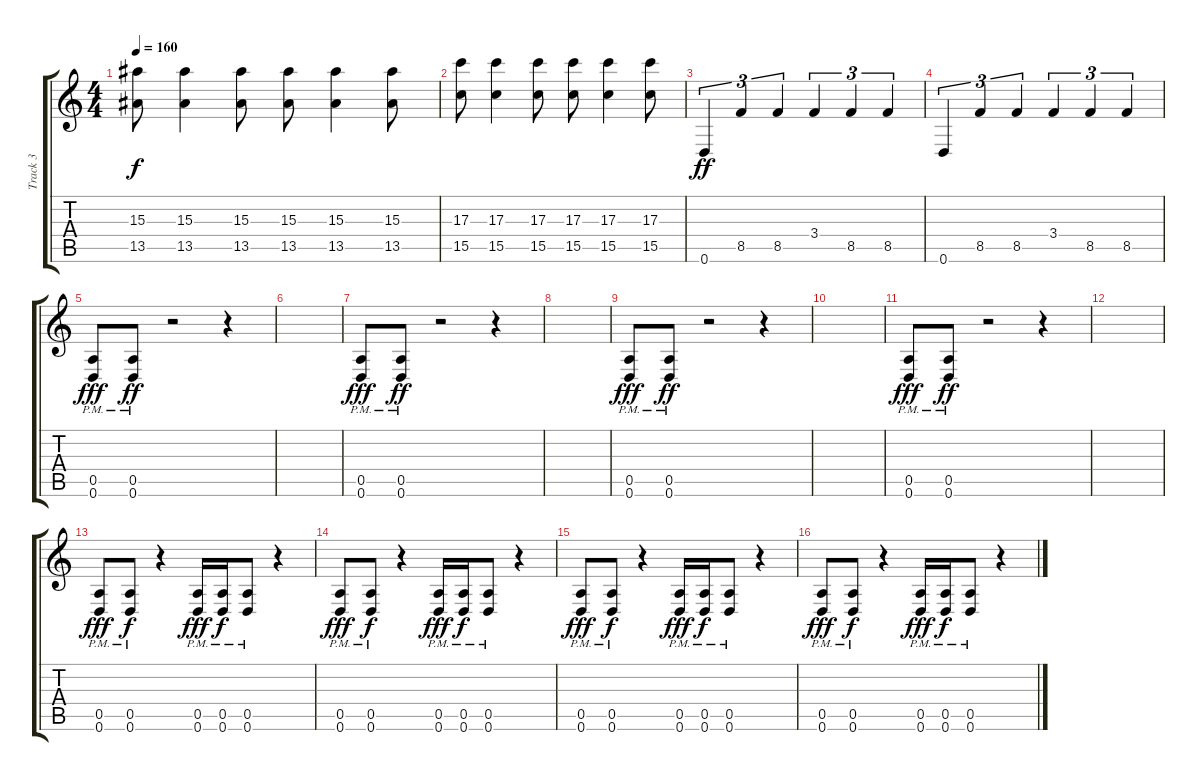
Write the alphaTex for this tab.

\track ("Track 3" "Track 3") {instrument distortionguitar}
\staff {score tabs}
\tuning (E4 B3 G3 D3 A2 D2) {hide}
\ts (4 4)
\tempo 160
\clef g2
\ks c
(15.3 13.5).8{dy f} (15.3 13.5).4 (15.3 13.5).8 (15.3 13.5).8 (15.3 13.5).4 (15.3 13.5).8 |
(17.3 15.5).8 (17.3 15.5).4 (17.3 15.5).8 (17.3 15.5).8 (17.3 15.5).4 (17.3 15.5).8 |
0.6.4{tu (3 2) dy ff} 8.5.4{tu (3 2)} 8.5.4{tu (3 2)} 3.4.4{tu (3 2)} 8.5.4{tu (3 2)} 8.5.4{tu (3 2)} |
0.6.4{tu (3 2)} 8.5.4{tu (3 2)} 8.5.4{tu (3 2)} 3.4.4{tu (3 2)} 8.5.4{tu (3 2)} 8.5.4{tu (3 2)} |
(0.5{pm} 0.6{pm}).8{dy fff} (0.5{pm} 0.6{pm}).8{dy ff} r.2 r.4 |
|
(0.5{pm} 0.6{pm}).8{dy fff} (0.5{pm} 0.6{pm}).8{dy ff} r.2 r.4 |
|
(0.5{pm} 0.6{pm}).8{dy fff} (0.5{pm} 0.6{pm}).8{dy ff} r.2 r.4 |
|
(0.5{pm} 0.6{pm}).8{dy fff} (0.5{pm} 0.6{pm}).8{dy ff} r.2 r.4 |
|
(0.5{pm} 0.6{pm}).8{dy fff} (0.5{pm} 0.6{pm}).8{dy f} r.4 (0.5{pm} 0.6{pm}).16{dy fff} (0.5{pm} 0.6{pm}).16{dy f} (0.5{pm} 0.6{pm}).8 r.4 |
(0.5{pm} 0.6{pm}).8{dy fff} (0.5{pm} 0.6{pm}).8{dy f} r.4 (0.5{pm} 0.6{pm}).16{dy fff} (0.5{pm} 0.6{pm}).16{dy f} (0.5{pm} 0.6{pm}).8 r.4 |
(0.5{pm} 0.6{pm}).8{dy fff} (0.5{pm} 0.6{pm}).8{dy f} r.4 (0.5{pm} 0.6{pm}).16{dy fff} (0.5{pm} 0.6{pm}).16{dy f} (0.5{pm} 0.6{pm}).8 r.4 |
(0.5{pm} 0.6{pm}).8{dy fff} (0.5{pm} 0.6{pm}).8{dy f} r.4 (0.5{pm} 0.6{pm}).16{dy fff} (0.5{pm} 0.6{pm}).16{dy f} (0.5{pm} 0.6{pm}).8 r.4
